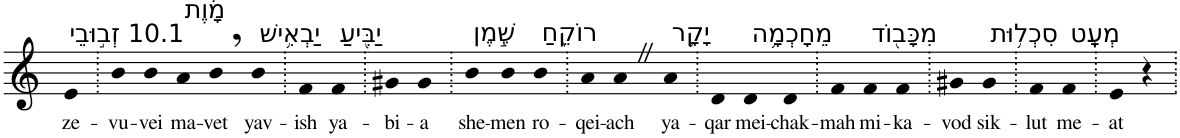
**kern	**text
*part1	*part1
*staff1	*staff1
*I"Piano	*
*I'Pno	*
*clefG2	*
*k[]	*
=1	=1
!LO:TX:a:t=10.1 זְב֣וּבֵי	!
!	!LO:LY:b
4e	ze-
=2.	=2.
!	!LO:LY:b
4b	-vu-
!	!LO:LY:b
4b	-vei
!LO:TX:a:t=מָ֔וֶת	!
!	!LO:LY:b
4a	ma-
!	!LO:LY:b
4b,	-vet
!LO:TX:a:t=יַבְאִ֥ישׁ	!
!	!LO:LY:b
4b	yav-
=3.	=3.
!	!LO:LY:b
4f	-ish
!LO:TX:a:t=יַבִּ֖יעַ	!
!	!LO:LY:b
4f	ya-
=4.	=4.
!	!LO:LY:b
4g#X	-bi-
!	!LO:LY:b
4g#	-a
=5.	=5.
!LO:TX:a:t=שֶׁ֣מֶן	!
!	!LO:LY:b
4b	she-
!	!LO:LY:b
4b	-men
!LO:TX:a:t=רוֹקֵ֑חַ	!
!	!LO:LY:b
4b	ro-
=6.	=6.
!	!LO:LY:b
4a	-qei-
!	!LO:LY:b
4aZ	-ach
!LO:TX:a:t=יָקָ֛ר	!
!	!LO:LY:b
4a	ya-
=7.	=7.
!	!LO:LY:b
4d	-qar
!LO:TX:a:t=מֵחָכְמָ֥ה	!
!	!LO:LY:b
4d	mei-
!	!LO:LY:b
4d	-chak-
=8.	=8.
!	!LO:LY:b
4f	-mah
!LO:TX:a:t=מִכָּב֖וֹד	!
!	!LO:LY:b
4f	mi-
!	!LO:LY:b
4f	-ka-
=9.	=9.
!	!LO:LY:b
4g#X	-vod
!LO:TX:a:t=סִכְל֥וּת	!
!	!LO:LY:b
4g#	sik-
=10.	=10.
!	!LO:LY:b
4f	-lut
!LO:TX:a:t=מְעָֽט	!
!	!LO:LY:b
4f	me-
=11.	=11.
!	!LO:LY:b
4e	-at
4r	.
=.	=.
*-	*-
